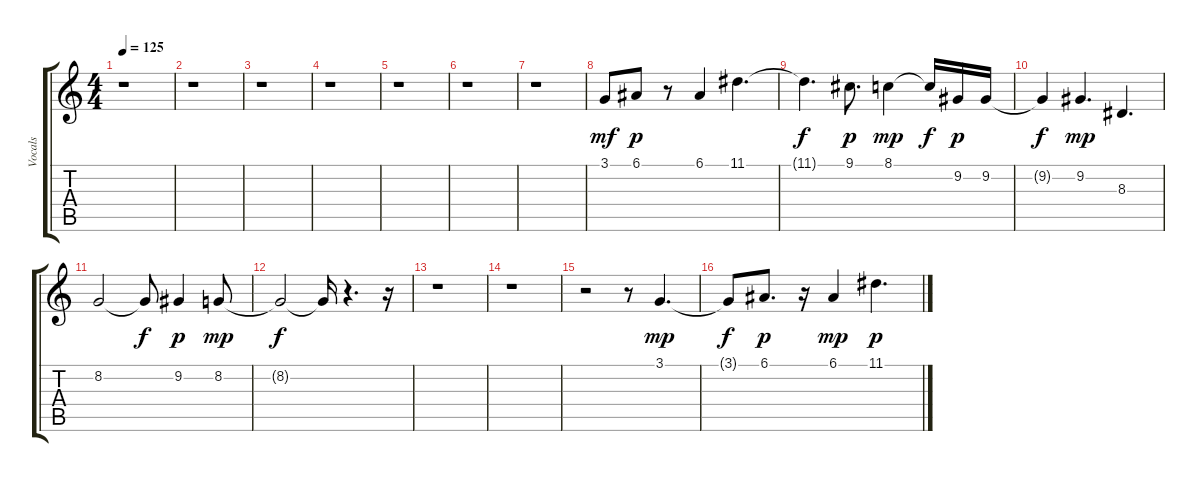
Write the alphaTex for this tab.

\track ("Vocals" "Vocals") {instrument synthbrass1}
\staff {score tabs}
\tuning (E4 B3 G3 D3 A2 E2) {hide}
\ts (4 4)
\tempo 125
\clef g2
\ks c
r.1{dy f} |
r.1 |
r.1 |
r.1 |
r.1 |
r.1 |
r.1 |
3.1.8{dy mf volume 15} 6.1.8{dy p} r.8 6.1.4 11.1.4{d} |
11.1{t}.4{d dy f} 9.1.8{d dy p} 8.1.4{dy mp} 8.1{t}.16{dy f} 9.2.16{dy p} 9.2.16 |
9.2{t}.4{dy f} 9.2.4{d dy mp} 8.3.4{d} |
8.2.2 8.2{t}.8{dy f} 9.2.4{dy p} 8.2.8{dy mp} |
8.2{t}.2{dy f} 8.2{t}.16 r.4{d} r.16 |
r.1 |
r.1 |
r.2 r.8 3.1.4{d dy mp} |
3.1{t}.8{dy f} 6.1.8{d dy p} r.16 6.1.4{dy mp} 11.1.4{d dy p}
